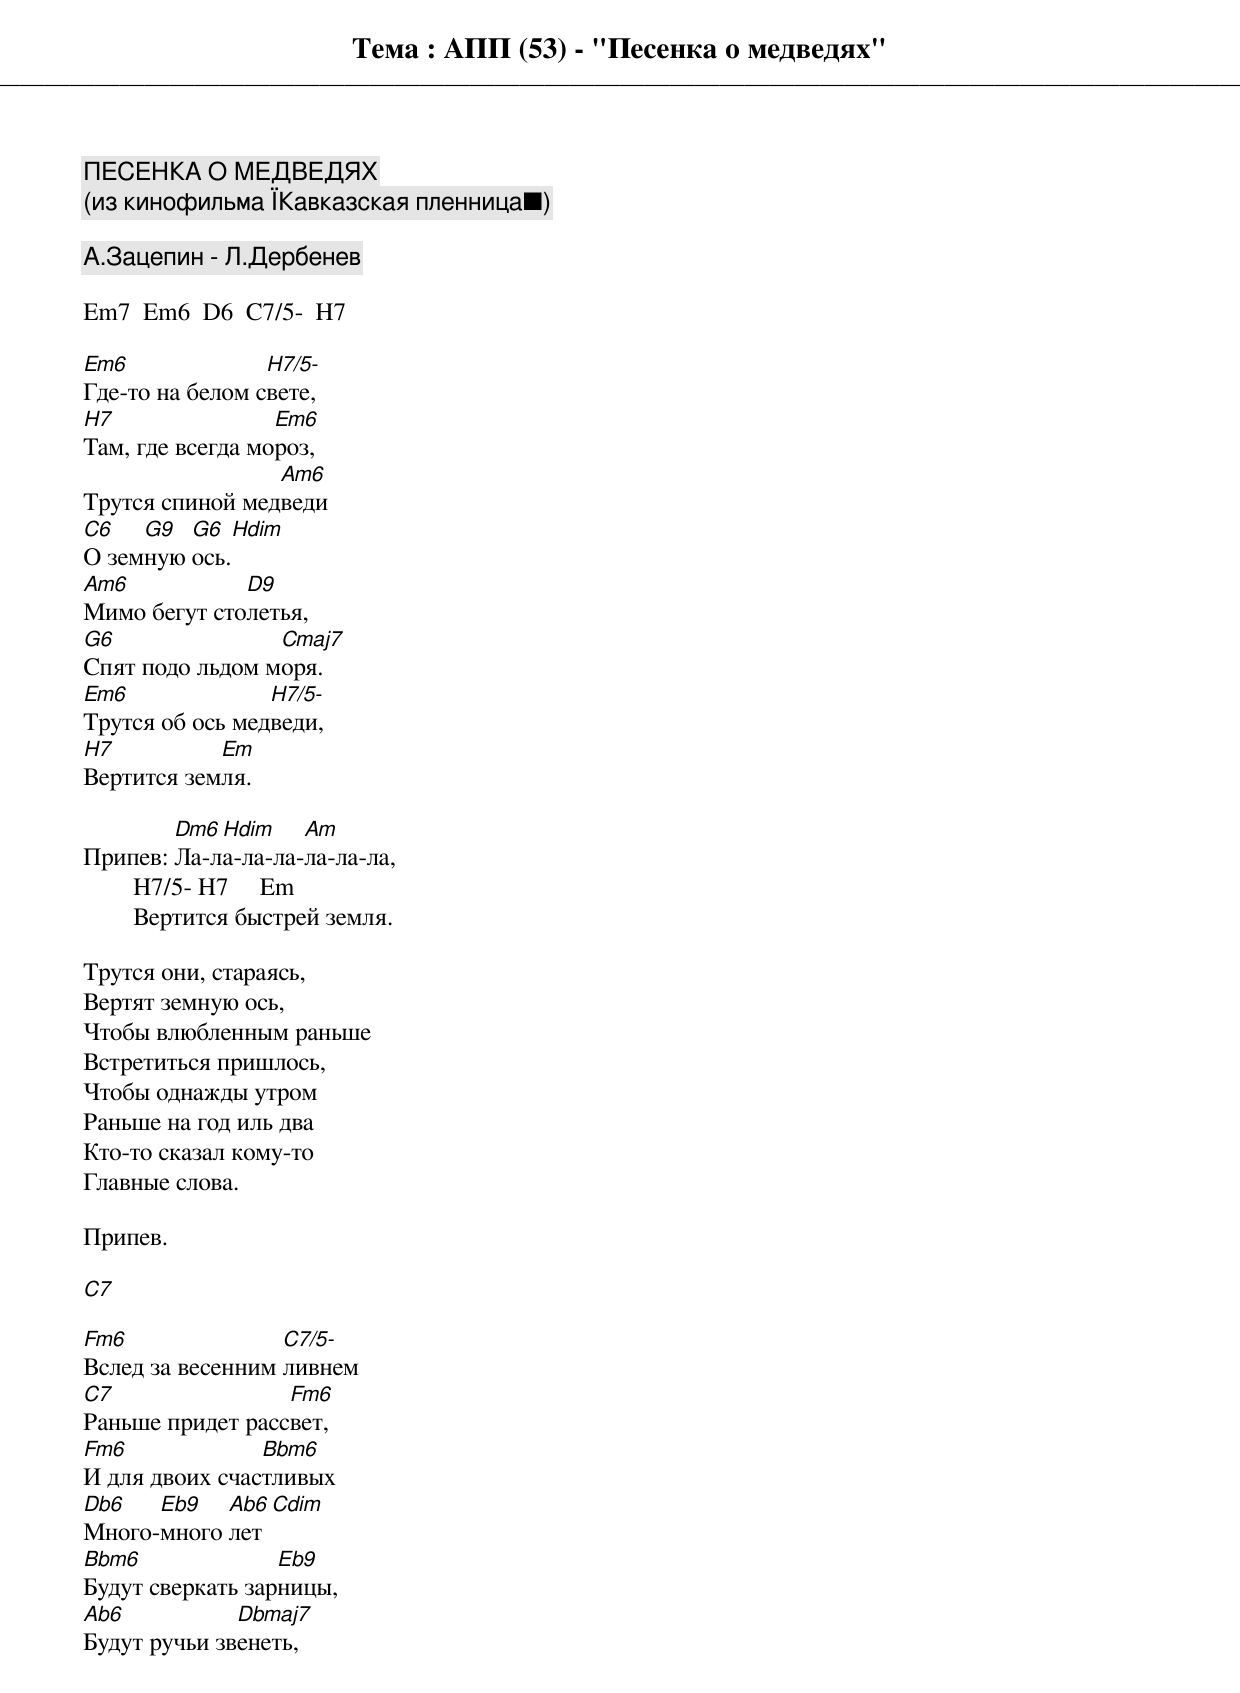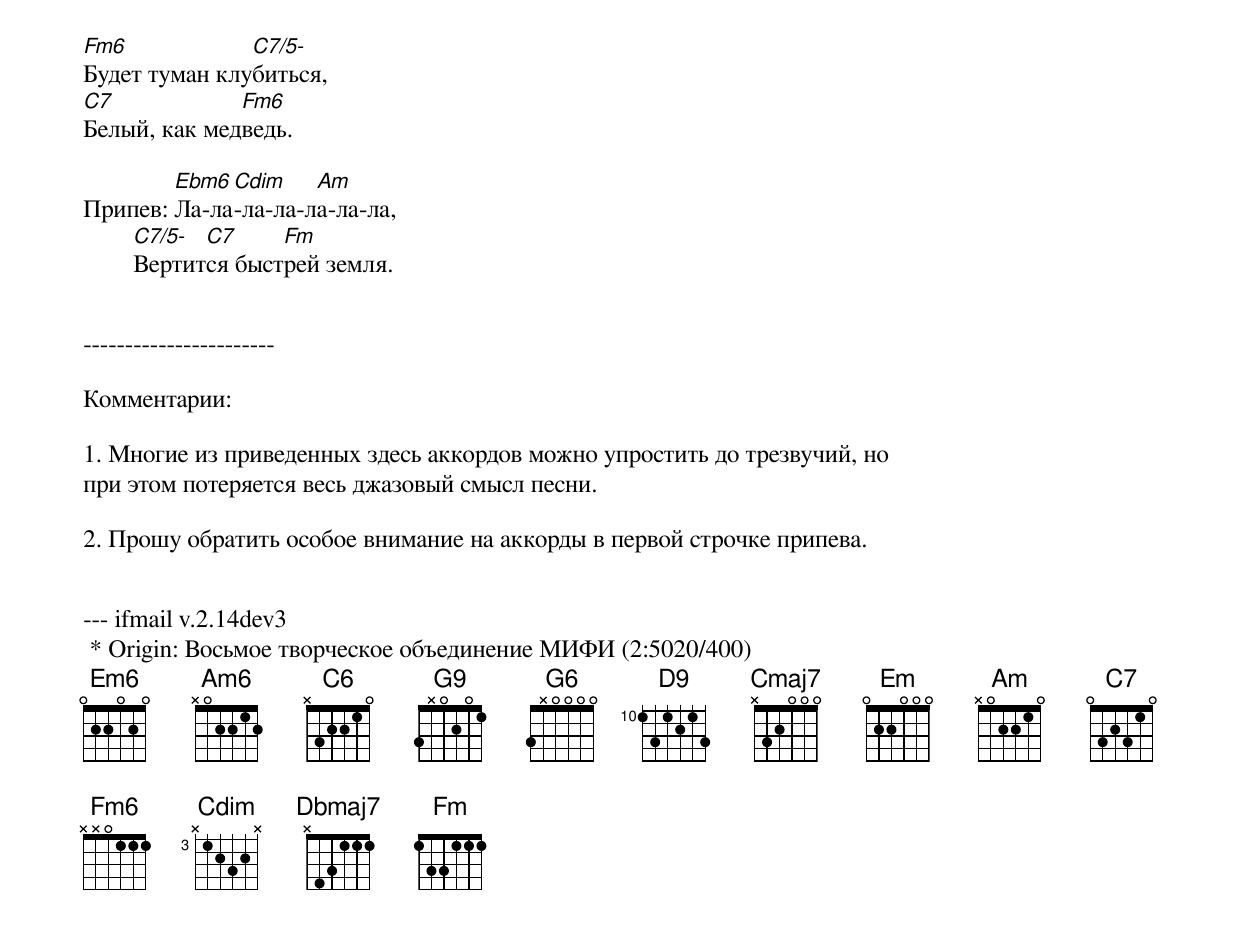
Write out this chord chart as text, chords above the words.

 Тема : АПП (53) - "Песенка о медведях"
────────────────────────────────────────────────────────────────────────────────
ПЕСЕHКА О МЕДВЕДЯХ
(из кинофильма ЇКавказская пленница■)

А.Зацепин - Л.Дербенев

Em7  Em6  D6  C7/5-  H7

Em6              H7/5-
Где-то на белом свете,
H7                Em6
Там, где всегда мороз,
                 Am6
Трутся спиной медведи
C6   G9  G6  Hdim
О земную ось.
Am6           D9
Мимо бегут столетья,
G6               Cmaj7
Спят подо льдом моря.
Em6              H7/5-
Трутся об ось медведи,
H7          Em
Вертится земля.

        Dm6 Hdim    Am
Припев: Ла-ла-ла-ла-ла-ла-ла,
        H7/5- H7     Em
        Вертится быстрей земля.

Трутся они, стараясь,
Вертят земную ось,
Чтобы влюбленным раньше
Встретиться пришлось,
Чтобы однажды утром
Раньше на год иль два
Кто-то сказал кому-то
Главные слова.

Припев.

C7

Fm6               C7/5-
Вслед за весенним ливнем
C7                Fm6
Раньше придет рассвет,
Fm6             Bbm6
И для двоих счастливых
Db6   Eb9   Ab6  Cdim
Много-много лет
Bbm6              Eb9
Будут сверкать зарницы,
Ab6           Dbmaj7
Будут ручьи звенеть,
Fm6            C7/5-
Будет туман клубиться,
C7            Fm6
Белый, как медведь.

        Ebm6 Cdim    Am
Припев: Ла-ла-ла-ла-ла-ла-ла,
        C7/5- C7     Fm
        Вертится быстрей земля.


-----------------------

Комментарии:

1. Многие из приведенных здесь аккордов можно упростить до трезвучий, но
при этом потеряется весь джазовый смысл песни.

2. Прошу обратить особое внимание на аккорды в первой строчке припева.


--- ifmail v.2.14dev3
 * Origin: Восьмое творческое объединение МИФИ (2:5020/400)
